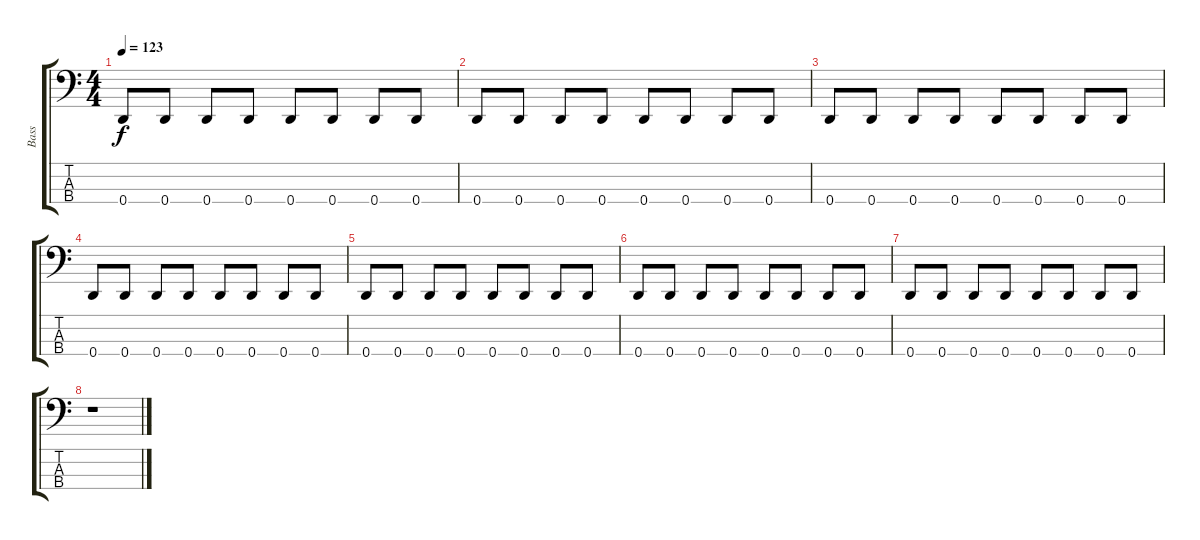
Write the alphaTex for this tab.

\track ("Bass" "Bass") {instrument electricbasspick}
\staff {score tabs}
\tuning (F2 C2 G1 D1) {hide}
\ts (4 4)
\tempo 123
\clef f4
\ks c
0.4.8{dy f} 0.4.8 0.4.8 0.4.8 0.4.8 0.4.8 0.4.8 0.4.8 |
0.4.8 0.4.8 0.4.8 0.4.8 0.4.8 0.4.8 0.4.8 0.4.8 |
0.4.8 0.4.8 0.4.8 0.4.8 0.4.8 0.4.8 0.4.8 0.4.8 |
0.4.8 0.4.8 0.4.8 0.4.8 0.4.8 0.4.8 0.4.8 0.4.8 |
0.4.8 0.4.8 0.4.8 0.4.8 0.4.8 0.4.8 0.4.8 0.4.8 |
0.4.8 0.4.8 0.4.8 0.4.8 0.4.8 0.4.8 0.4.8 0.4.8 |
0.4.8 0.4.8 0.4.8 0.4.8 0.4.8 0.4.8 0.4.8 0.4.8 |
r.1
